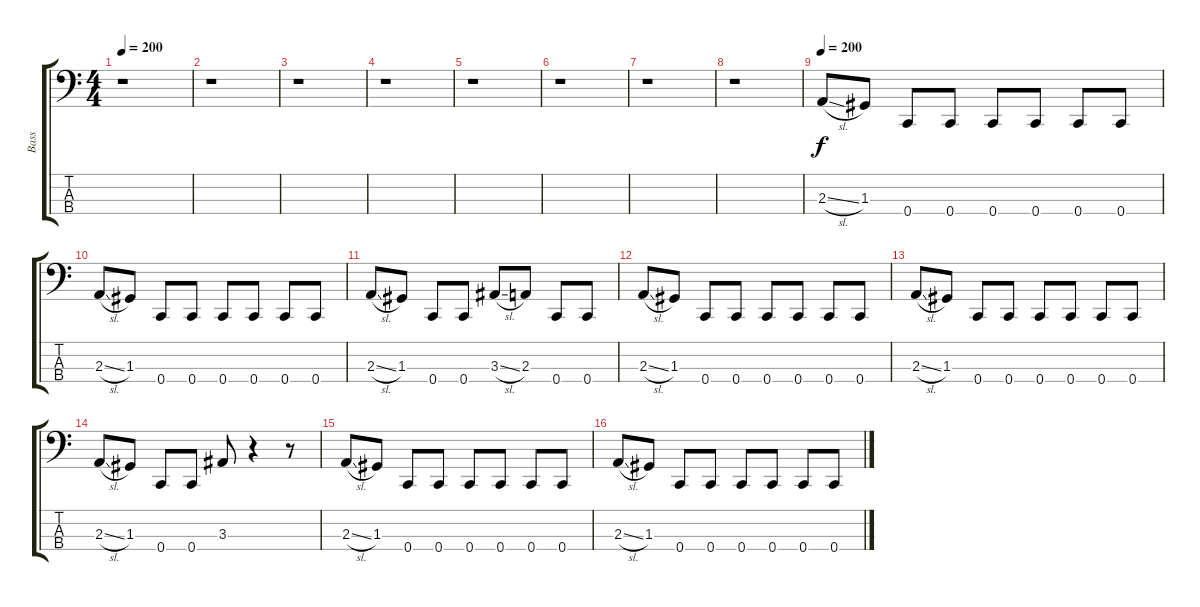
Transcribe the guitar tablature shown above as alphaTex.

\track ("Bass" "Bass") {instrument electricbassfinger}
\staff {score tabs}
\tuning (F2 C2 G1 C1) {hide}
\ts (4 4)
\tempo 200
\clef f4
\ks c
r.1{dy f} |
r.1 |
r.1 |
r.1 |
r.1 |
r.1 |
r.1 |
r.1 |
\tempo 200
2.3{sl}.8 1.3.8 0.4.8 0.4.8 0.4.8 0.4.8 0.4.8 0.4.8 |
2.3{sl}.8 1.3.8 0.4.8 0.4.8 0.4.8 0.4.8 0.4.8 0.4.8 |
2.3{sl}.8 1.3.8 0.4.8 0.4.8 3.3{sl}.8 2.3.8 0.4.8 0.4.8 |
2.3{sl}.8 1.3.8 0.4.8 0.4.8 0.4.8 0.4.8 0.4.8 0.4.8 |
2.3{sl}.8 1.3.8 0.4.8 0.4.8 0.4.8 0.4.8 0.4.8 0.4.8 |
2.3{sl}.8 1.3.8 0.4.8 0.4.8 3.3.8 r.4 r.8 |
2.3{sl}.8 1.3.8 0.4.8 0.4.8 0.4.8 0.4.8 0.4.8 0.4.8 |
2.3{sl}.8 1.3.8 0.4.8 0.4.8 0.4.8 0.4.8 0.4.8 0.4.8
